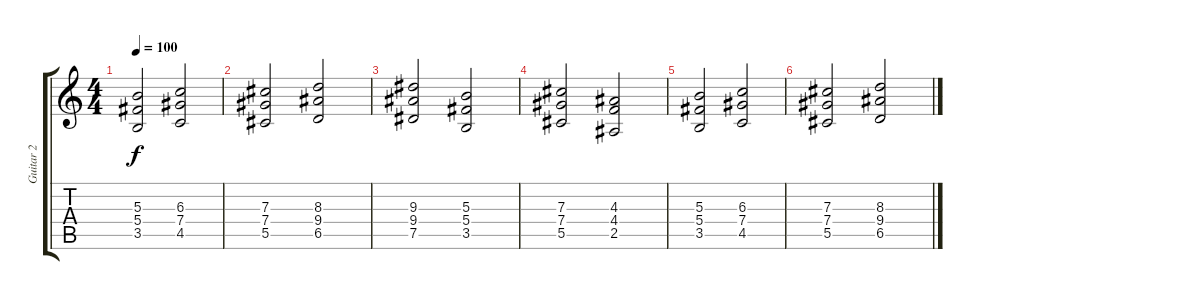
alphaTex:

\track ("Guitar 2" "Guitar 2") {instrument distortionguitar}
\staff {score tabs}
\tuning (Eb4 Bb3 Gb3 Db3 Ab2 Eb2) {hide}
\ts (4 4)
\tempo 100
\clef g2
\ks c
(5.3 5.4 3.5).2{dy f} (6.3 7.4 4.5).2 |
(7.3 7.4 5.5).2 (8.3 9.4 6.5).2 |
(9.3 9.4 7.5).2 (5.3 5.4 3.5).2 |
(7.3 7.4 5.5).2 (4.3 4.4 2.5).2 |
(5.3 5.4 3.5).2 (6.3 7.4 4.5).2 |
(7.3 7.4 5.5).2 (8.3 9.4 6.5).2
